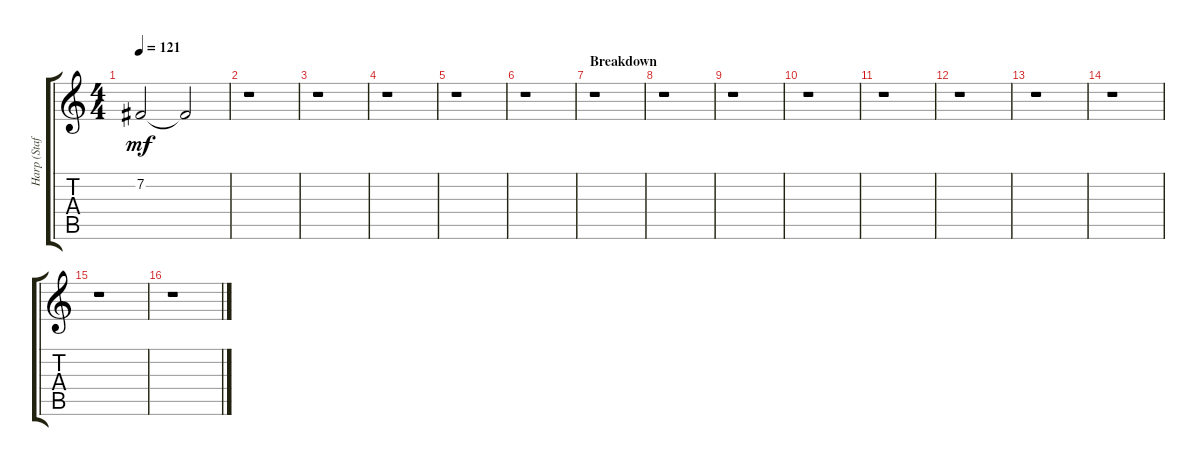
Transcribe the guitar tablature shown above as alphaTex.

\track ("Harp (Staff 1)" "Harp (Staf") {instrument orchestralharp}
\staff {score tabs}
\tuning (E4 B3 G3 D3 A2 E2) {hide}
\ts (4 4)
\tempo 121
\clef g2
\ks c
7.2.2{dy mf} 7.2{t}.2 |
r.1 |
r.1 |
r.1 |
r.1 |
r.1 |
\section ("" "Breakdown")
r.1 |
r.1 |
r.1 |
r.1 |
r.1 |
r.1 |
r.1 |
r.1 |
r.1 |
r.1
